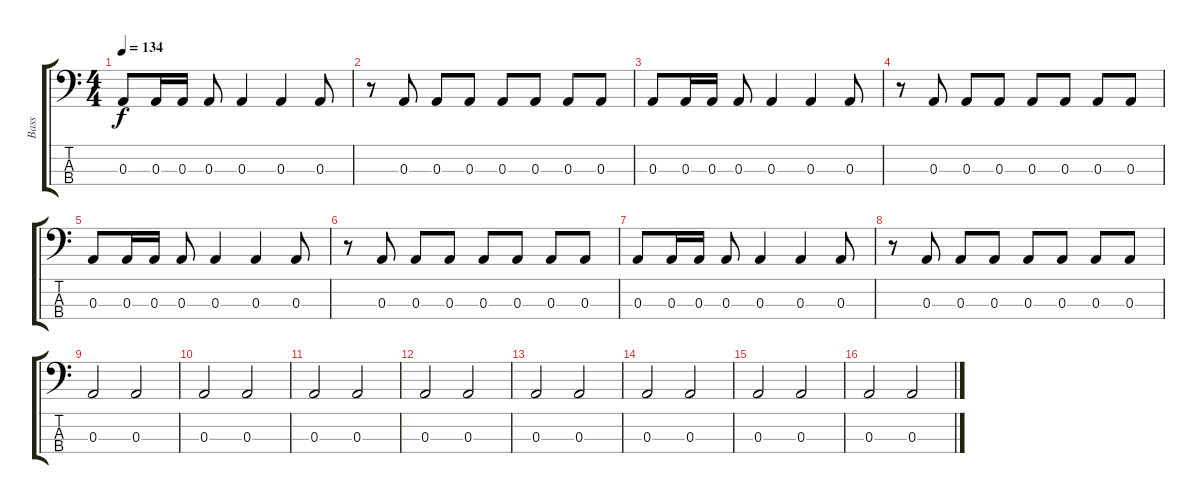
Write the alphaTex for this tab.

\track ("Bass" "Bass") {instrument acousticguitarsteel}
\staff {score tabs}
\tuning (G2 D2 A1 E1) {hide}
\ts (4 4)
\tempo 134
\clef f4
\ks c
0.3.8{dy f} 0.3.16 0.3.16 0.3.8 0.3.4 0.3.4 0.3.8 |
r.8 0.3.8 0.3.8 0.3.8 0.3.8 0.3.8 0.3.8 0.3.8 |
0.3.8 0.3.16 0.3.16 0.3.8 0.3.4 0.3.4 0.3.8 |
r.8 0.3.8 0.3.8 0.3.8 0.3.8 0.3.8 0.3.8 0.3.8 |
0.3.8 0.3.16 0.3.16 0.3.8 0.3.4 0.3.4 0.3.8 |
r.8 0.3.8 0.3.8 0.3.8 0.3.8 0.3.8 0.3.8 0.3.8 |
0.3.8 0.3.16 0.3.16 0.3.8 0.3.4 0.3.4 0.3.8 |
r.8 0.3.8 0.3.8 0.3.8 0.3.8 0.3.8 0.3.8 0.3.8 |
0.3.2 0.3.2 |
0.3.2 0.3.2 |
0.3.2 0.3.2 |
0.3.2 0.3.2 |
0.3.2 0.3.2 |
0.3.2 0.3.2 |
0.3.2 0.3.2 |
0.3.2 0.3.2
